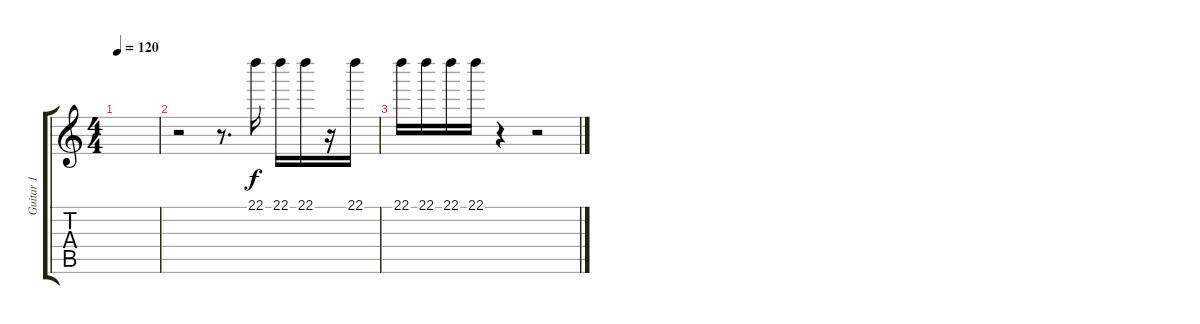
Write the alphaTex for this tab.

\track ("Guitar 1" "Guitar 1") {instrument overdrivenguitar}
\staff {score tabs}
\tuning (E4 B3 G3 D3 A2 E2) {hide}
\ts (4 4)
\tempo 120
\clef g2
\ks c
|
r.2 r.8{d} 22.1.16 22.1.16 22.1.16 r.16 22.1.16 |
22.1.16 22.1.16 22.1.16 22.1.16 r.4 r.2
